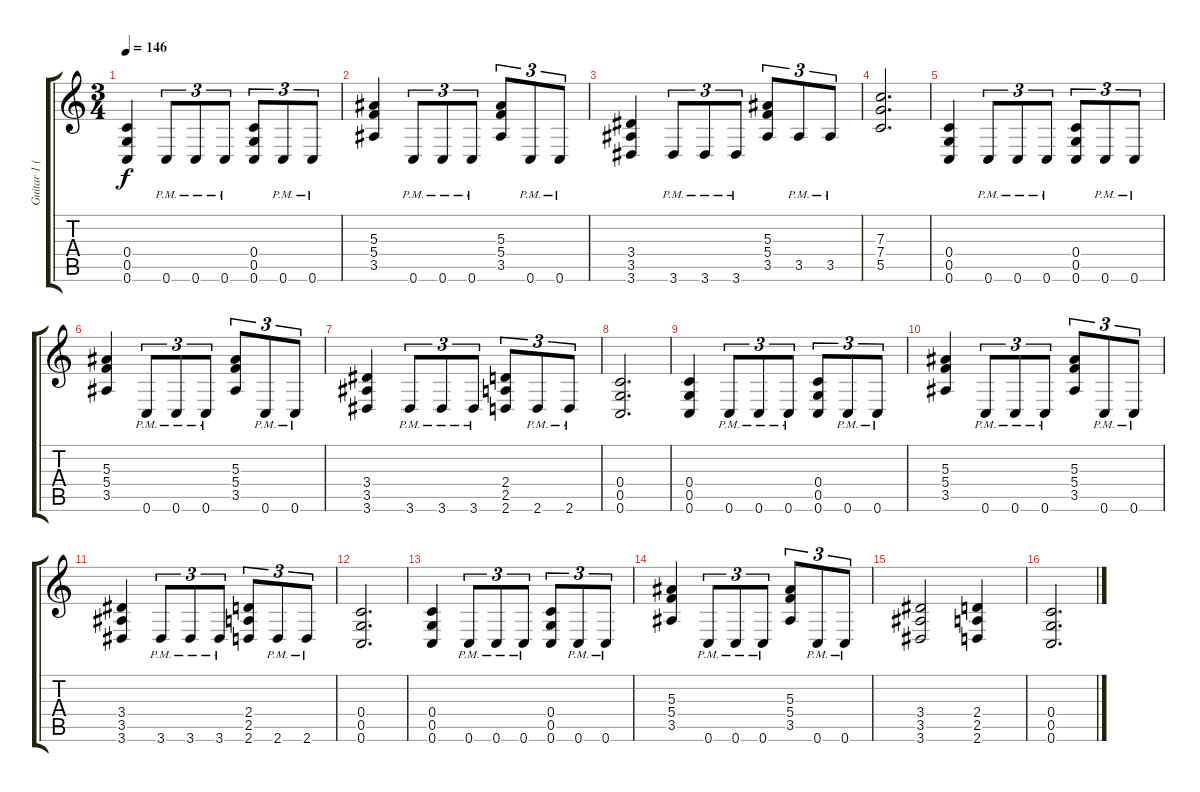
\track ("Guitar 1 (Teemu)" "Guitar 1 (") {instrument distortionguitar}
\staff {score tabs}
\tuning (D4 A3 F3 C3 G2 C2) {hide}
\ts (3 4)
\tempo 146
\clef g2
\ks c
(0.4 0.5 0.6).4{dy f} 0.6{pm}.8{tu (3 2)} 0.6{pm}.8{tu (3 2)} 0.6{pm}.8{tu (3 2)} (0.4 0.5 0.6).8{tu (3 2)} 0.6{pm}.8{tu (3 2)} 0.6{pm}.8{tu (3 2)} |
(5.3 5.4 3.5).4 0.6{pm}.8{tu (3 2)} 0.6{pm}.8{tu (3 2)} 0.6{pm}.8{tu (3 2)} (5.3 5.4 3.5).8{tu (3 2)} 0.6{pm}.8{tu (3 2)} 0.6{pm}.8{tu (3 2)} |
(3.4 3.5 3.6).4 3.6{pm}.8{tu (3 2)} 3.6{pm}.8{tu (3 2)} 3.6{pm}.8{tu (3 2)} (5.3 5.4 3.5).8{tu (3 2)} 3.5{pm}.8{tu (3 2)} 3.5{pm}.8{tu (3 2)} |
(7.3 7.4 5.5).2{d} |
(0.4 0.5 0.6).4 0.6{pm}.8{tu (3 2)} 0.6{pm}.8{tu (3 2)} 0.6{pm}.8{tu (3 2)} (0.4 0.5 0.6).8{tu (3 2)} 0.6{pm}.8{tu (3 2)} 0.6{pm}.8{tu (3 2)} |
(5.3 5.4 3.5).4 0.6{pm}.8{tu (3 2)} 0.6{pm}.8{tu (3 2)} 0.6{pm}.8{tu (3 2)} (5.3 5.4 3.5).8{tu (3 2)} 0.6{pm}.8{tu (3 2)} 0.6{pm}.8{tu (3 2)} |
(3.4 3.5 3.6).4 3.6{pm}.8{tu (3 2)} 3.6{pm}.8{tu (3 2)} 3.6{pm}.8{tu (3 2)} (2.4 2.5 2.6).8{tu (3 2)} 2.6{pm}.8{tu (3 2)} 2.6{pm}.8{tu (3 2)} |
(0.4 0.5 0.6).2{d} |
(0.4 0.5 0.6).4 0.6{pm}.8{tu (3 2)} 0.6{pm}.8{tu (3 2)} 0.6{pm}.8{tu (3 2)} (0.4 0.5 0.6).8{tu (3 2)} 0.6{pm}.8{tu (3 2)} 0.6{pm}.8{tu (3 2)} |
(5.3 5.4 3.5).4 0.6{pm}.8{tu (3 2)} 0.6{pm}.8{tu (3 2)} 0.6{pm}.8{tu (3 2)} (5.3 5.4 3.5).8{tu (3 2)} 0.6{pm}.8{tu (3 2)} 0.6{pm}.8{tu (3 2)} |
(3.4 3.5 3.6).4 3.6{pm}.8{tu (3 2)} 3.6{pm}.8{tu (3 2)} 3.6{pm}.8{tu (3 2)} (2.4 2.5 2.6).8{tu (3 2)} 2.6{pm}.8{tu (3 2)} 2.6{pm}.8{tu (3 2)} |
(0.4 0.5 0.6).2{d} |
(0.4 0.5 0.6).4 0.6{pm}.8{tu (3 2)} 0.6{pm}.8{tu (3 2)} 0.6{pm}.8{tu (3 2)} (0.4 0.5 0.6).8{tu (3 2)} 0.6{pm}.8{tu (3 2)} 0.6{pm}.8{tu (3 2)} |
(5.3 5.4 3.5).4 0.6{pm}.8{tu (3 2)} 0.6{pm}.8{tu (3 2)} 0.6{pm}.8{tu (3 2)} (5.3 5.4 3.5).8{tu (3 2)} 0.6{pm}.8{tu (3 2)} 0.6{pm}.8{tu (3 2)} |
(3.4 3.5 3.6).2 (2.4 2.5 2.6).4 |
(0.4 0.5 0.6).2{d}
